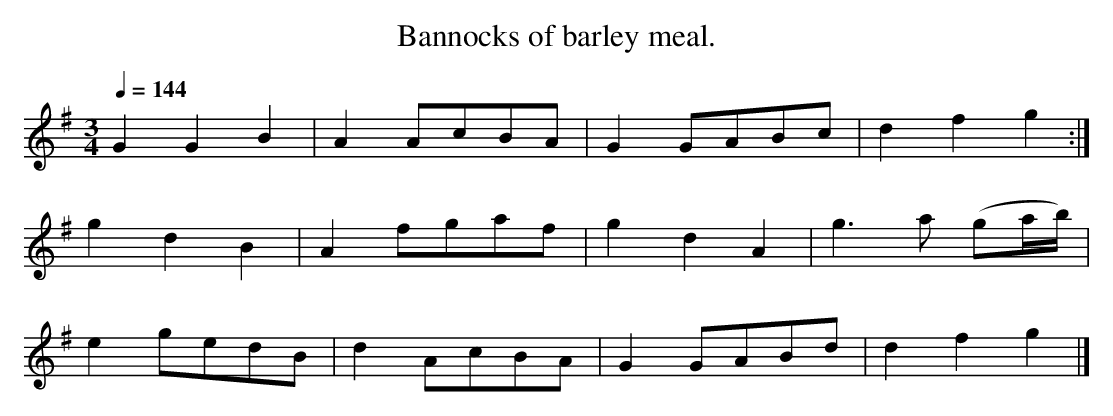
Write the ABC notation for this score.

X:1
T:Bannocks of barley meal.
M:3/4
L:1/8
Q:1/4=144
K:G
G2 G2 B2|A2 AcBA|G2 GABc|d2 f2  g2   :|
g2 d2 B2|A2 fgaf|g2 d2 A2|g3  a (ga/b/)|
e2 gedB|d2 AcBA|G2 GABd|d2 f2  g2   |]
